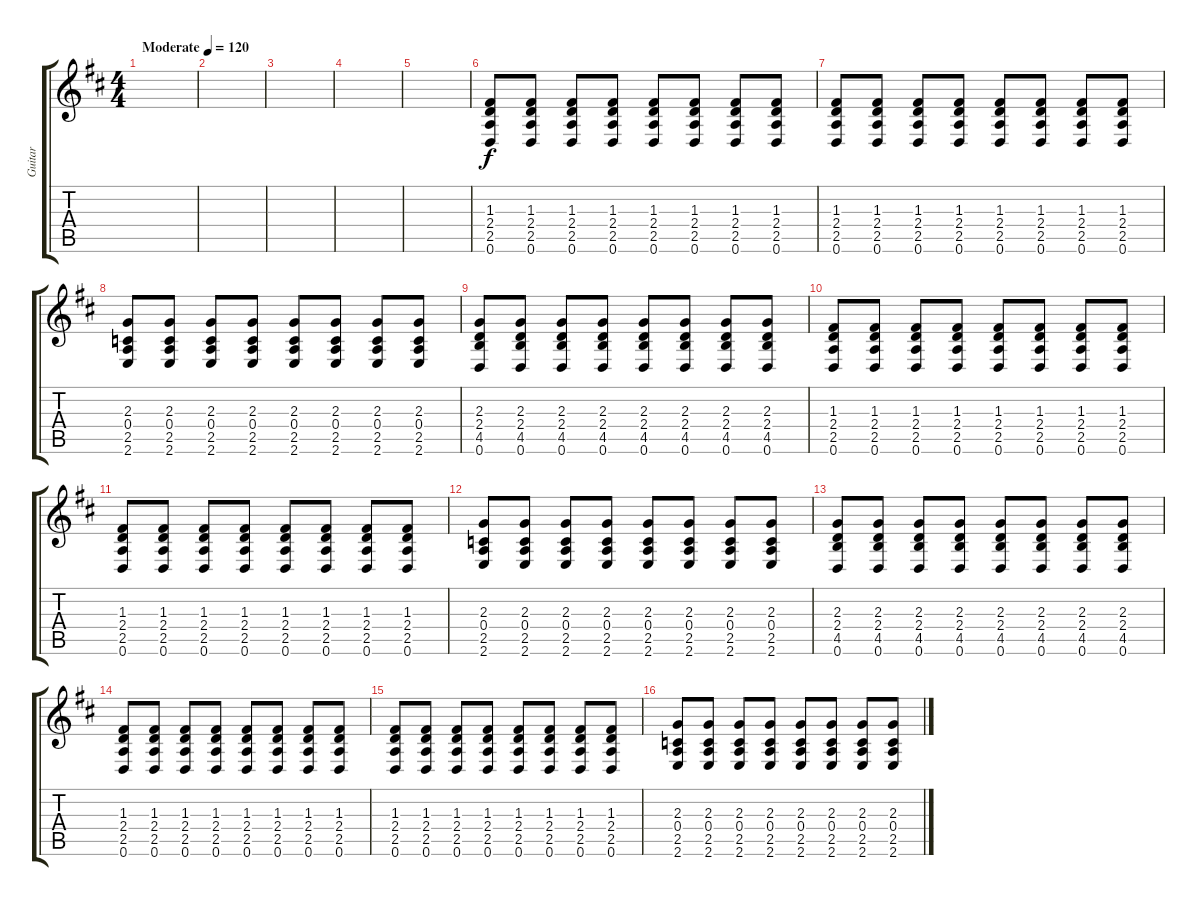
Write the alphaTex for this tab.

\track ("Guitar" "Guitar") {instrument acousticguitarsteel}
\staff {score tabs}
\tuning (D4 A3 F3 C3 G2 D2) {hide}
\ts (4 4)
\tempo (120 "Moderate")
\clef g2
\ks d
|
|
|
|
|
(1.3 2.4 2.5 0.6).8 (1.3 2.4 2.5 0.6).8 (1.3 2.4 2.5 0.6).8 (1.3 2.4 2.5 0.6).8 (1.3 2.4 2.5 0.6).8 (1.3 2.4 2.5 0.6).8 (1.3 2.4 2.5 0.6).8 (1.3 2.4 2.5 0.6).8 |
(1.3 2.4 2.5 0.6).8 (1.3 2.4 2.5 0.6).8 (1.3 2.4 2.5 0.6).8 (1.3 2.4 2.5 0.6).8 (1.3 2.4 2.5 0.6).8 (1.3 2.4 2.5 0.6).8 (1.3 2.4 2.5 0.6).8 (1.3 2.4 2.5 0.6).8 |
(2.3 0.4 2.5 2.6).8 (2.3 0.4 2.5 2.6).8 (2.3 0.4 2.5 2.6).8 (2.3 0.4 2.5 2.6).8 (2.3 0.4 2.5 2.6).8 (2.3 0.4 2.5 2.6).8 (2.3 0.4 2.5 2.6).8 (2.3 0.4 2.5 2.6).8 |
(2.3 2.4 4.5 0.6).8 (2.3 2.4 4.5 0.6).8 (2.3 2.4 4.5 0.6).8 (2.3 2.4 4.5 0.6).8 (2.3 2.4 4.5 0.6).8 (2.3 2.4 4.5 0.6).8 (2.3 2.4 4.5 0.6).8 (2.3 2.4 4.5 0.6).8 |
(1.3 2.4 2.5 0.6).8 (1.3 2.4 2.5 0.6).8 (1.3 2.4 2.5 0.6).8 (1.3 2.4 2.5 0.6).8 (1.3 2.4 2.5 0.6).8 (1.3 2.4 2.5 0.6).8 (1.3 2.4 2.5 0.6).8 (1.3 2.4 2.5 0.6).8 |
(1.3 2.4 2.5 0.6).8 (1.3 2.4 2.5 0.6).8 (1.3 2.4 2.5 0.6).8 (1.3 2.4 2.5 0.6).8 (1.3 2.4 2.5 0.6).8 (1.3 2.4 2.5 0.6).8 (1.3 2.4 2.5 0.6).8 (1.3 2.4 2.5 0.6).8 |
(2.3 0.4 2.5 2.6).8 (2.3 0.4 2.5 2.6).8 (2.3 0.4 2.5 2.6).8 (2.3 0.4 2.5 2.6).8 (2.3 0.4 2.5 2.6).8 (2.3 0.4 2.5 2.6).8 (2.3 0.4 2.5 2.6).8 (2.3 0.4 2.5 2.6).8 |
(2.3 2.4 4.5 0.6).8 (2.3 2.4 4.5 0.6).8 (2.3 2.4 4.5 0.6).8 (2.3 2.4 4.5 0.6).8 (2.3 2.4 4.5 0.6).8 (2.3 2.4 4.5 0.6).8 (2.3 2.4 4.5 0.6).8 (2.3 2.4 4.5 0.6).8 |
(1.3 2.4 2.5 0.6).8 (1.3 2.4 2.5 0.6).8 (1.3 2.4 2.5 0.6).8 (1.3 2.4 2.5 0.6).8 (1.3 2.4 2.5 0.6).8 (1.3 2.4 2.5 0.6).8 (1.3 2.4 2.5 0.6).8 (1.3 2.4 2.5 0.6).8 |
(1.3 2.4 2.5 0.6).8 (1.3 2.4 2.5 0.6).8 (1.3 2.4 2.5 0.6).8 (1.3 2.4 2.5 0.6).8 (1.3 2.4 2.5 0.6).8 (1.3 2.4 2.5 0.6).8 (1.3 2.4 2.5 0.6).8 (1.3 2.4 2.5 0.6).8 |
(2.3 0.4 2.5 2.6).8 (2.3 0.4 2.5 2.6).8 (2.3 0.4 2.5 2.6).8 (2.3 0.4 2.5 2.6).8 (2.3 0.4 2.5 2.6).8 (2.3 0.4 2.5 2.6).8 (2.3 0.4 2.5 2.6).8 (2.3 0.4 2.5 2.6).8
